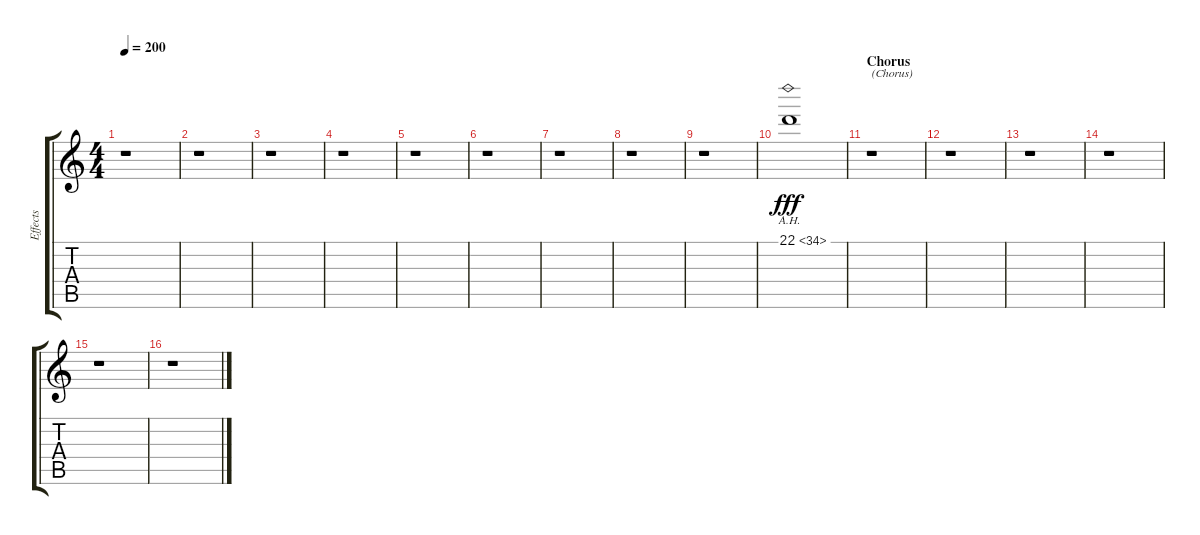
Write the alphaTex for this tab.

\track ("Effects" "Effects") {instrument tubularbells}
\staff {score tabs}
\tuning (E4 B3 G3 D3 A2 E2) {hide}
\ts (4 4)
\tempo 200
\clef g2
\ks c
r.1{dy ff} |
r.1 |
r.1 |
r.1 |
r.1 |
r.1 |
r.1 |
r.1 |
r.1 |
22.1{ah 12}.1{dy fff balance 3 instrument glockenspiel} |
\section ("" "Chorus")
r.1{txt "(Chorus)"} |
r.1 |
r.1 |
r.1 |
r.1 |
r.1
